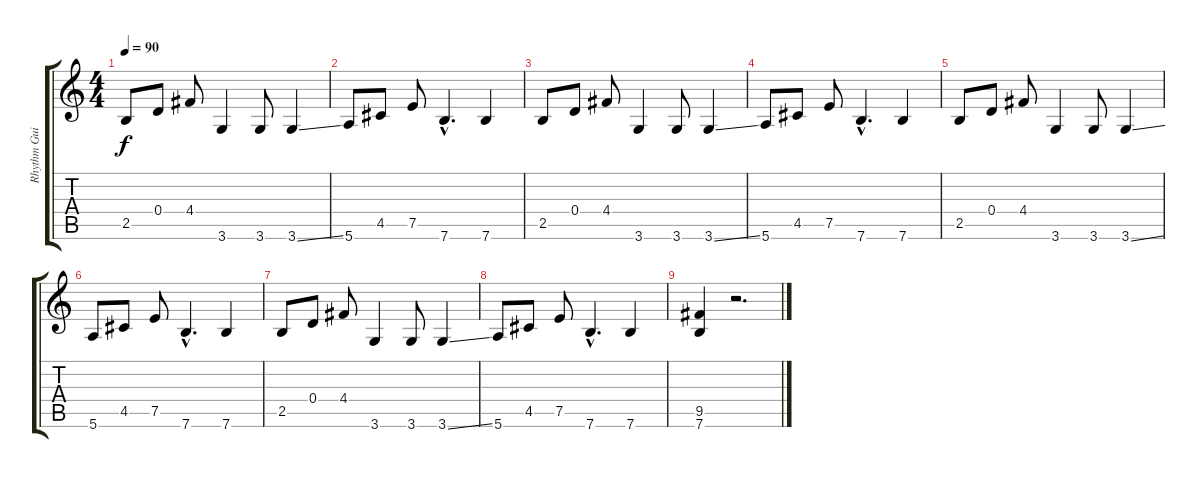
\track ("Rhythm Guitar" "Rhythm Gui") {instrument electricguitarclean}
\staff {score tabs}
\tuning (E4 B3 G3 D3 A2 E2) {hide}
\ts (4 4)
\tempo 90
\clef g2
\ks c
2.5.8{dy f} 0.4.8 4.4.8 3.6.4 3.6.8 3.6{ss}.4 |
5.6.8 4.5.8 7.5.8 7.6{hac}.4{d} 7.6.4 |
2.5.8 0.4.8 4.4.8 3.6.4 3.6.8 3.6{ss}.4 |
5.6.8 4.5.8 7.5.8 7.6{hac}.4{d} 7.6.4 |
2.5.8 0.4.8 4.4.8 3.6.4 3.6.8 3.6{ss}.4 |
5.6.8 4.5.8 7.5.8 7.6{hac}.4{d} 7.6.4 |
2.5.8 0.4.8 4.4.8 3.6.4 3.6.8 3.6{ss}.4 |
5.6.8 4.5.8 7.5.8 7.6{hac}.4{d} 7.6.4 |
(9.5 7.6).4{instrument distortionguitar} r.2{d}
